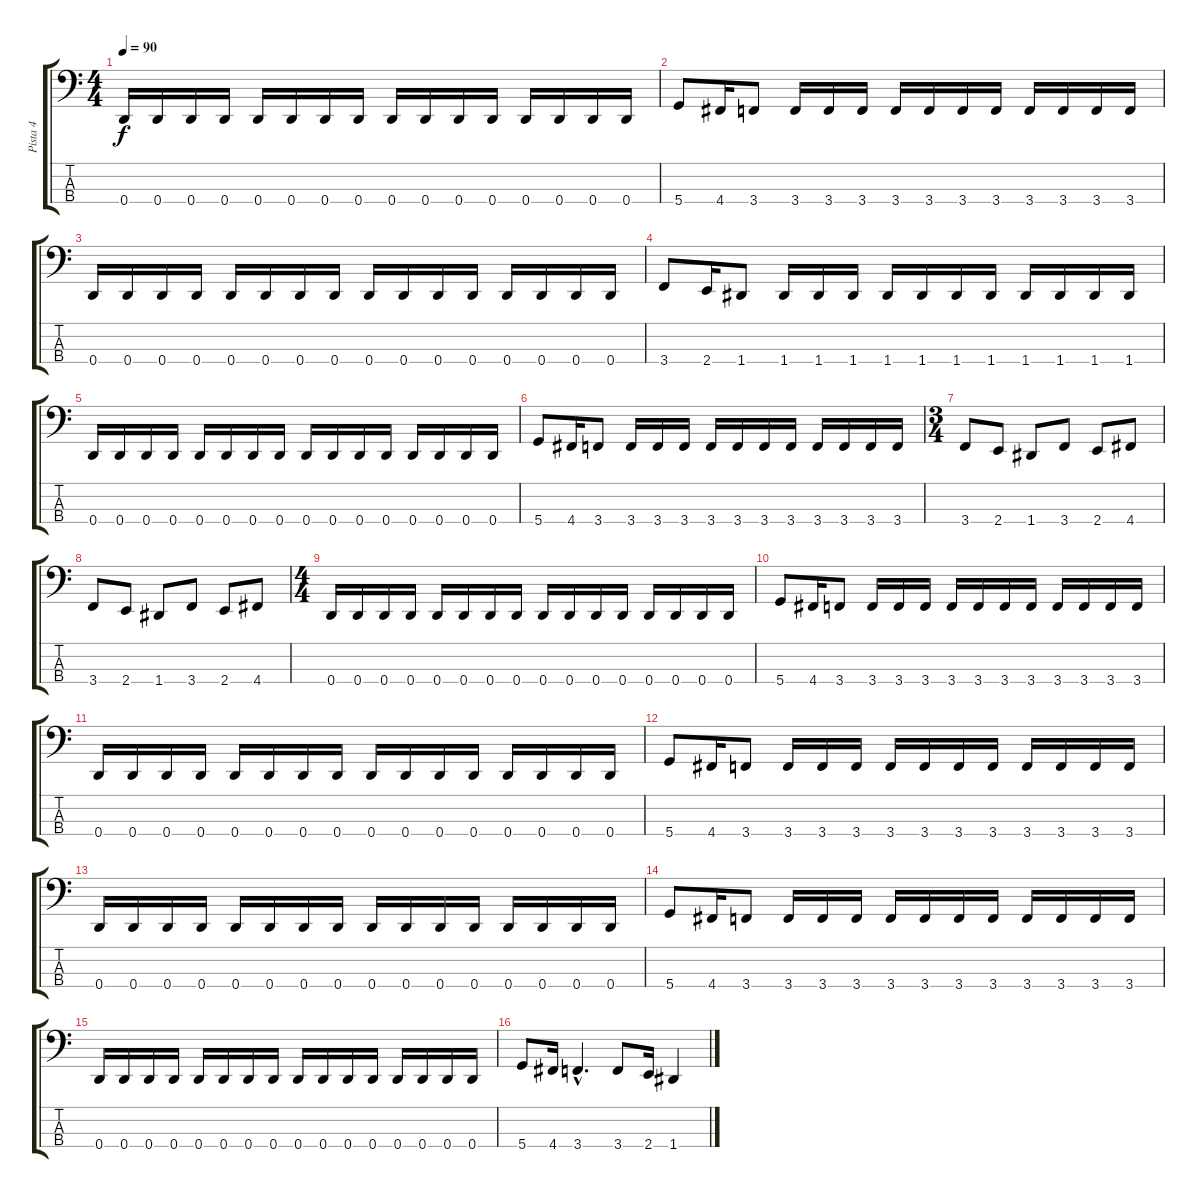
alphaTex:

\track ("Pista 4" "Pista 4") {instrument electricbasspick}
\staff {score tabs}
\tuning (F2 C2 G1 D1) {hide}
\ts (4 4)
\tempo 90
\clef f4
\ks c
0.4.16{dy f} 0.4.16 0.4.16 0.4.16 0.4.16 0.4.16 0.4.16 0.4.16 0.4.16 0.4.16 0.4.16 0.4.16 0.4.16 0.4.16 0.4.16 0.4.16 |
5.4.8 4.4.16 3.4.8 3.4.16 3.4.16 3.4.16 3.4.16 3.4.16 3.4.16 3.4.16 3.4.16 3.4.16 3.4.16 3.4.16 |
0.4.16 0.4.16 0.4.16 0.4.16 0.4.16 0.4.16 0.4.16 0.4.16 0.4.16 0.4.16 0.4.16 0.4.16 0.4.16 0.4.16 0.4.16 0.4.16 |
3.4.8 2.4.16 1.4.8 1.4.16 1.4.16 1.4.16 1.4.16 1.4.16 1.4.16 1.4.16 1.4.16 1.4.16 1.4.16 1.4.16 |
0.4.16 0.4.16 0.4.16 0.4.16 0.4.16 0.4.16 0.4.16 0.4.16 0.4.16 0.4.16 0.4.16 0.4.16 0.4.16 0.4.16 0.4.16 0.4.16 |
5.4.8 4.4.16 3.4.8 3.4.16 3.4.16 3.4.16 3.4.16 3.4.16 3.4.16 3.4.16 3.4.16 3.4.16 3.4.16 3.4.16 |
\ts (3 4)
3.4.8 2.4.8 1.4.8 3.4.8 2.4.8 4.4.8 |
3.4.8 2.4.8 1.4.8 3.4.8 2.4.8 4.4.8 |
\ts (4 4)
0.4.16 0.4.16 0.4.16 0.4.16 0.4.16 0.4.16 0.4.16 0.4.16 0.4.16 0.4.16 0.4.16 0.4.16 0.4.16 0.4.16 0.4.16 0.4.16 |
5.4.8 4.4.16 3.4.8 3.4.16 3.4.16 3.4.16 3.4.16 3.4.16 3.4.16 3.4.16 3.4.16 3.4.16 3.4.16 3.4.16 |
0.4.16 0.4.16 0.4.16 0.4.16 0.4.16 0.4.16 0.4.16 0.4.16 0.4.16 0.4.16 0.4.16 0.4.16 0.4.16 0.4.16 0.4.16 0.4.16 |
5.4.8 4.4.16 3.4.8 3.4.16 3.4.16 3.4.16 3.4.16 3.4.16 3.4.16 3.4.16 3.4.16 3.4.16 3.4.16 3.4.16 |
0.4.16 0.4.16 0.4.16 0.4.16 0.4.16 0.4.16 0.4.16 0.4.16 0.4.16 0.4.16 0.4.16 0.4.16 0.4.16 0.4.16 0.4.16 0.4.16 |
5.4.8 4.4.16 3.4.8 3.4.16 3.4.16 3.4.16 3.4.16 3.4.16 3.4.16 3.4.16 3.4.16 3.4.16 3.4.16 3.4.16 |
0.4.16 0.4.16 0.4.16 0.4.16 0.4.16 0.4.16 0.4.16 0.4.16 0.4.16 0.4.16 0.4.16 0.4.16 0.4.16 0.4.16 0.4.16 0.4.16 |
5.4.8 4.4.16 3.4{hac}.4{d} 3.4.8 2.4.16 1.4.4
